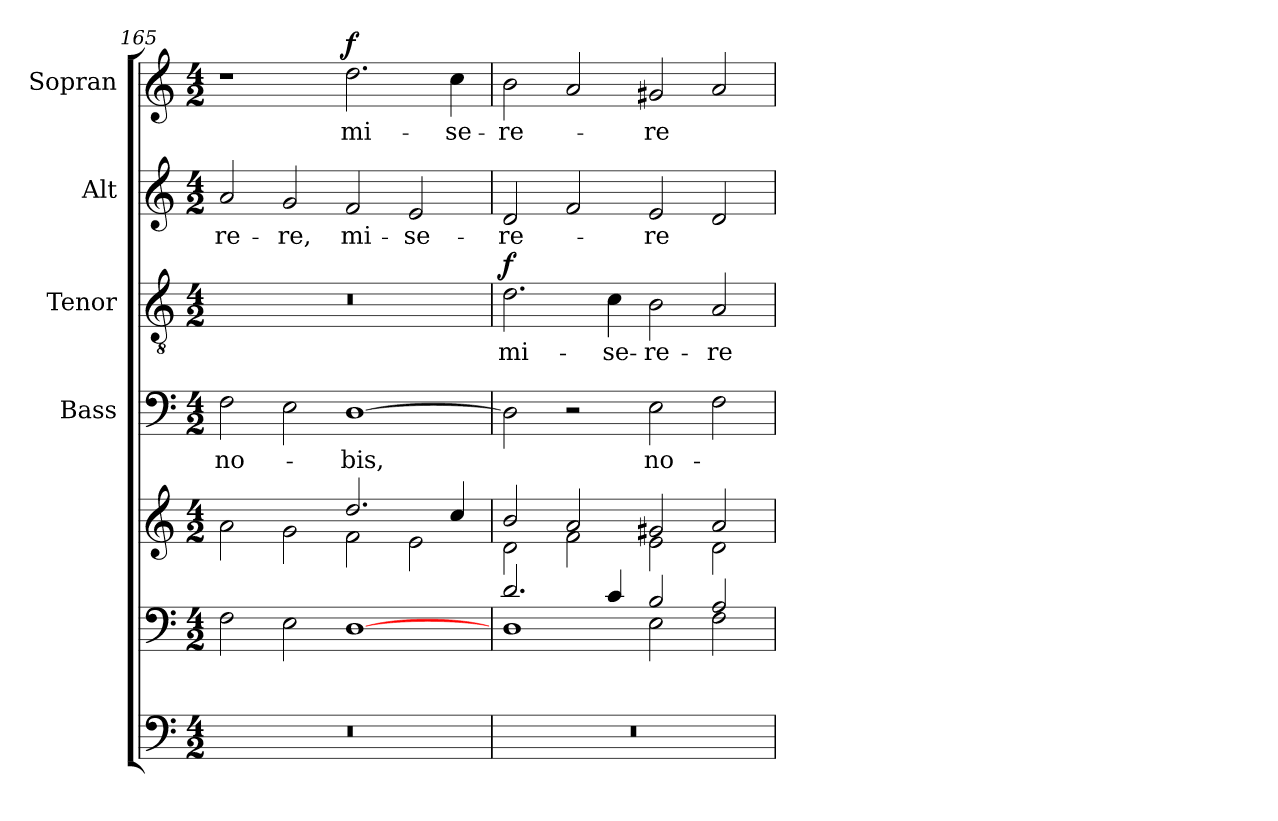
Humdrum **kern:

**kern	**kern	**kern	**kern	**text	**kern	**text	**dynam	**kern	**text	**kern	**text	**dynam
*part6	*part5	*part5	*part4	*part4	*part3	*part3	*part3	*part2	*part2	*part1	*part1	*part1
*staff7	*staff6	*staff5	*staff4	*staff4	*staff3	*staff3	*staff3	*staff2	*staff2	*staff1	*staff1	*staff1
*	*	*	*I"Bass	*	*I"Tenor	*	*	*I"Alt	*	*I"Sopran	*	*
*	*	*	*I'B.	*	*I'T.	*	*	*I'A.	*	*I'S.	*	*
*clefF4	*clefF4	*clefG2	*clefF4	*	*clefGv2	*	*	*clefG2	*	*clefG2	*	*
*k[]	*k[]	*k[]	*k[]	*	*k[]	*	*	*k[]	*	*k[]	*	*
*C:	*C:	*C:	*C:	*	*C:	*	*	*C:	*	*C:	*	*
*M4/2	*M4/2	*M4/2	*M4/2	*	*M4/2	*	*	*M4/2	*	*M4/2	*	*
=165	=165	=165	=165	=165	=165	=165	=165	=165	=165	=165	=165	=165
*	*	*^	*	*	*	*	*	*	*	*	*	*
!	!	!	!	!	!LO:LY:b	!	!	!	!	!LO:LY:b	!	!	!
0r	2F\	1ryy	2a\	2F\	no-	0r	.	.	2a/	-re-	1r	.	.
!	!	!	!	!	!	!	!	!	!	!LO:LY:b	!	!	!
.	2E\	.	2g\	2E\	.	.	.	.	2g/	-re,	.	.	.
!	!	!	!	!	!LO:LY:b	!	!	!	!	!LO:LY:b	!	!LO:LY:b	!LO:DY:a
.	[<1D	2.dd/	2f\	[1D	-bis,	.	.	.	2f/	mi-	2.dd\	mi-	f
!	!	!	!	!	!	!	!	!	!	!LO:LY:b	!	!	!
.	.	.	2e\	.	.	.	.	.	2e/	-se-	.	.	.
!	!	!	!	!	!	!	!	!	!	!	!	!LO:LY:b	!
.	.	4cc/	.	.	.	.	.	.	.	.	4cc\	-se-	.
=166	=166	=166	=166	=166	=166	=166	=166	=166	=166	=166	=166	=166	=166
*	*^	*	*	*	*	*	*	*	*	*	*	*	*
!	!	!	!	!	!	!	!	!LO:LY:b	!LO:DY:a	!	!LO:LY:b	!	!LO:LY:b	!
0r	2.d/	1D	2b/	2d\	2D\]	.	2.d\	mi-	f	2d/	-re-	2b\	-re-	.
.	.	.	2a/	2f\	2r	.	.	.	.	2f/	.	2a/	.	.
!	!	!	!	!	!	!	!	!LO:LY:b	!	!	!	!	!	!
.	4c/	.	.	.	.	.	4c\	-se-	.	.	.	.	.	.
!	!	!	!	!	!	!LO:LY:b	!	!LO:LY:b	!	!	!LO:LY:b	!	!LO:LY:b	!
.	2B/	2E\	2g#X/	2e\	2E\	no-	2B\	-re-	.	2e/	-re	2g#X/	-re	.
!	!	!	!	!	!	!	!	!LO:LY:b	!	!	!	!	!	!
.	2A/	2F\	2a/	2d\	2F\	.	2A/	-re	.	2d/	.	2a/	.	.
*	*v	*v	*	*	*	*	*	*	*	*	*	*	*	*
*	*	*v	*v	*	*	*	*	*	*	*	*	*	*
=	=	=	=	=	=	=	=	=	=	=	=	=
*-	*-	*-	*-	*-	*-	*-	*-	*-	*-	*-	*-	*-
